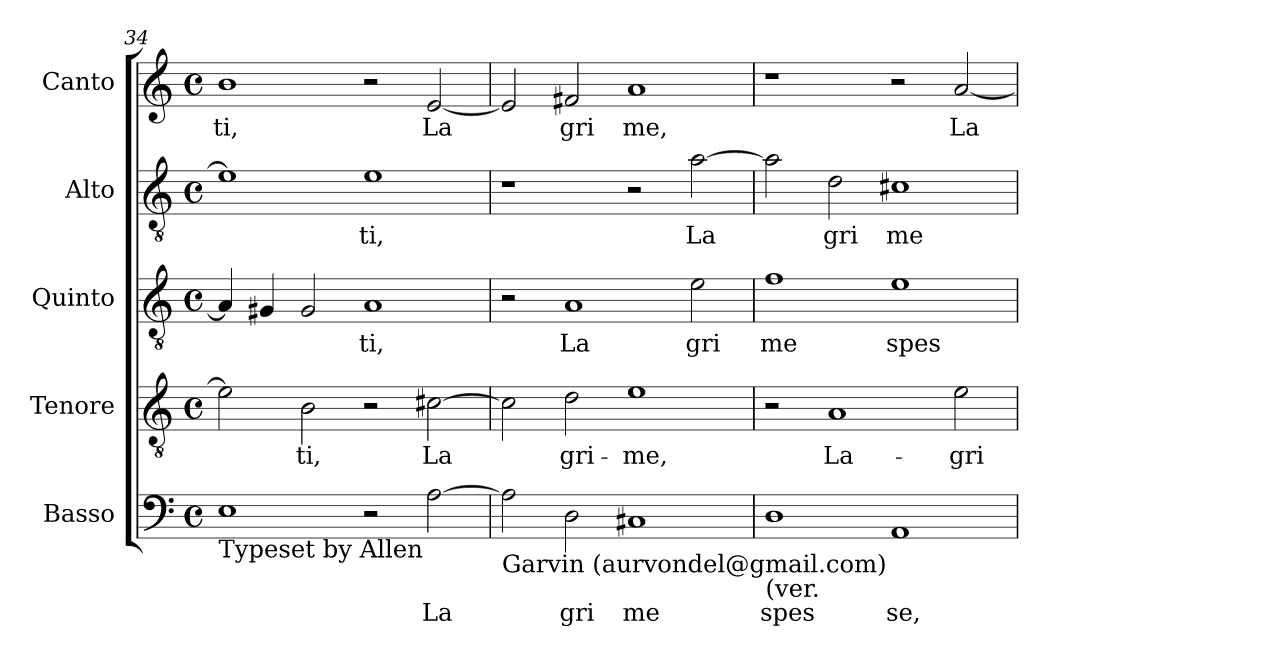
**kern	**text	**kern	**text	**kern	**text	**kern	**text	**kern	**text
*part5	*part5	*part4	*part4	*part3	*part3	*part2	*part2	*part1	*part1
*staff5	*staff5	*staff4	*staff4	*staff3	*staff3	*staff2	*staff2	*staff1	*staff1
*I"Basso	*	*I"Tenore	*	*I"Quinto	*	*I"Alto	*	*I"Canto	*
*clefF4	*	*clefGv2	*	*clefGv2	*	*clefGv2	*	*clefG2	*
*k[]	*	*k[]	*	*k[]	*	*k[]	*	*k[]	*
*C:	*	*C:	*	*C:	*	*C:	*	*C:	*
*M4/4	*	*M4/4	*	*M4/4	*	*M4/4	*	*M4/4	*
*met(c)	*	*met(c)	*	*met(c)	*	*met(c)	*	*met(c)	*
=34	=34	=34	=34	=34	=34	=34	=34	=34	=34
!LO:TX:b:t=Typeset by Allen	!	!	!	!	!	!	!	!	!
!	!LO:LY:b:cj	!	!LO:LY:b:cj	!	!LO:LY:b:cj	!	!LO:LY:b:cj	!	!LO:LY:b:cj
1E	.	2e\]	--	4A/]	.	1e]	.	1b	ti,
!	!	!	!	!	!LO:LY:b:cj	!	!	!	!
.	.	.	.	4G#X/	.	.	.	.	.
!	!	!	!LO:LY:b:cj	!	!LO:LY:b:cj	!	!	!	!
.	.	2B\	-ti,	2G#/	.	.	.	.	.
!	!	!	!	!	!LO:LY:b:cj	!	!LO:LY:b:cj	!	!
2r	.	2r	.	1A	ti,	1e	ti,	2r	.
!	!LO:LY:b:cj	!	!LO:LY:b:cj	!	!	!	!	!	!LO:LY:b:cj
[>2A\	La	[>2c#X\	La-	.	.	.	.	[<2e/	La
=35	=35	=35	=35	=35	=35	=35	=35	=35	=35
!LO:TX:b:t=Garvin (aurvondel@gmail.com)	!	!	!	!	!	!	!	!	!
!	!LO:LY:b:cj	!	!LO:LY:b:cj	!	!	!	!	!	!LO:LY:b:cj
2A\]	.	2c#\]	--	2r	.	1r	.	2e/]	.
!	!LO:LY:b:cj	!	!LO:LY:b:cj	!	!LO:LY:b:cj	!	!	!	!LO:LY:b:cj
2D\	gri	2d\	-gri-	1A	La	.	.	2f#X/	gri
!	!LO:LY:b:cj	!	!LO:LY:b:cj	!	!	!	!	!	!LO:LY:b:cj
1C#X	me	1e	-me,	.	.	2r	.	1a	me,
!	!	!	!	!	!LO:LY:b:cj	!	!LO:LY:b:cj	!	!
.	.	.	.	2e\	gri	[>2a\	La	.	.
=36	=36	=36	=36	=36	=36	=36	=36	=36	=36
!LO:TX:b:t=(ver.	!	!	!	!	!	!	!	!	!
!	!LO:LY:b:cj	!	!	!	!LO:LY:b:cj	!	!LO:LY:b:cj	!	!
1D	spes	2r	.	1f	me	2a\]	.	1r	.
!	!	!	!LO:LY:b:cj	!	!	!	!LO:LY:b:cj	!	!
.	.	1A	La-	.	.	2d\	gri	.	.
!	!LO:LY:b:cj	!	!	!	!LO:LY:b:cj	!	!LO:LY:b:cj	!	!
1AA	se,	.	.	1e	spes	1c#X	me	2r	.
!	!	!	!LO:LY:b:cj	!	!	!	!	!	!LO:LY:b:cj
.	.	2e\	-gri-	.	.	.	.	[<2a/	La
=	=	=	=	=	=	=	=	=	=
*-	*-	*-	*-	*-	*-	*-	*-	*-	*-
